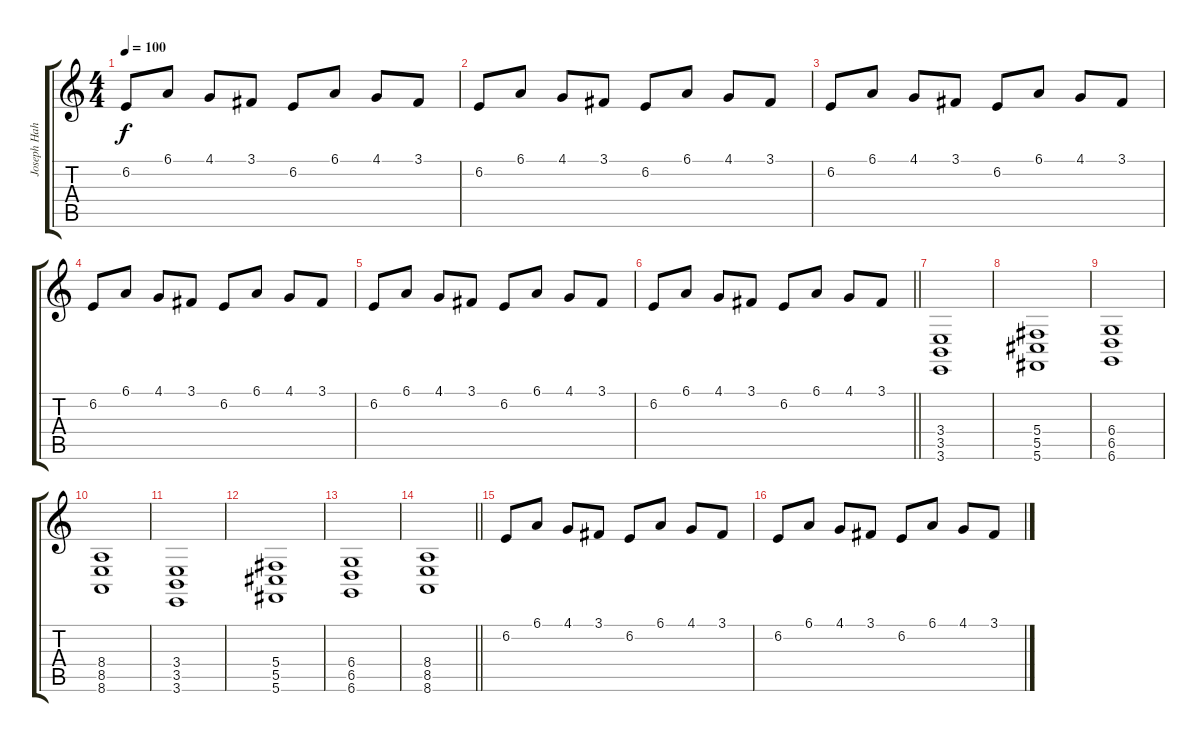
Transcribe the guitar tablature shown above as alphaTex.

\track ("Joseph Hahn (Sampler)" "Joseph Hah") {instrument fx4atmosphere}
\staff {score tabs}
\tuning (Eb4 Bb3 Gb3 Db3 Ab2 Db2) {hide}
\ts (4 4)
\tempo 100
\clef g2
\ks c
6.2.8{dy f} 6.1.8 4.1.8 3.1.8 6.2.8 6.1.8 4.1.8 3.1.8 |
6.2.8 6.1.8 4.1.8 3.1.8 6.2.8 6.1.8 4.1.8 3.1.8 |
6.2.8 6.1.8 4.1.8 3.1.8 6.2.8 6.1.8 4.1.8 3.1.8 |
6.2.8 6.1.8 4.1.8 3.1.8 6.2.8 6.1.8 4.1.8 3.1.8 |
6.2.8 6.1.8 4.1.8 3.1.8 6.2.8 6.1.8 4.1.8 3.1.8 |
\barLineRight lightlight
6.2.8 6.1.8 4.1.8 3.1.8 6.2.8 6.1.8 4.1.8 3.1.8 |
(3.4 3.5 3.6).1{instrument acousticgrandpiano} |
(5.4 5.5 5.6).1 |
(6.4 6.5 6.6).1 |
(8.4 8.5 8.6).1 |
(3.4 3.5 3.6).1{instrument acousticgrandpiano} |
(5.4 5.5 5.6).1 |
(6.4 6.5 6.6).1 |
\barLineRight lightlight
(8.4 8.5 8.6).1 |
6.2.8{instrument fx5brightness} 6.1.8 4.1.8 3.1.8 6.2.8 6.1.8 4.1.8 3.1.8 |
6.2.8 6.1.8 4.1.8 3.1.8 6.2.8 6.1.8 4.1.8 3.1.8
